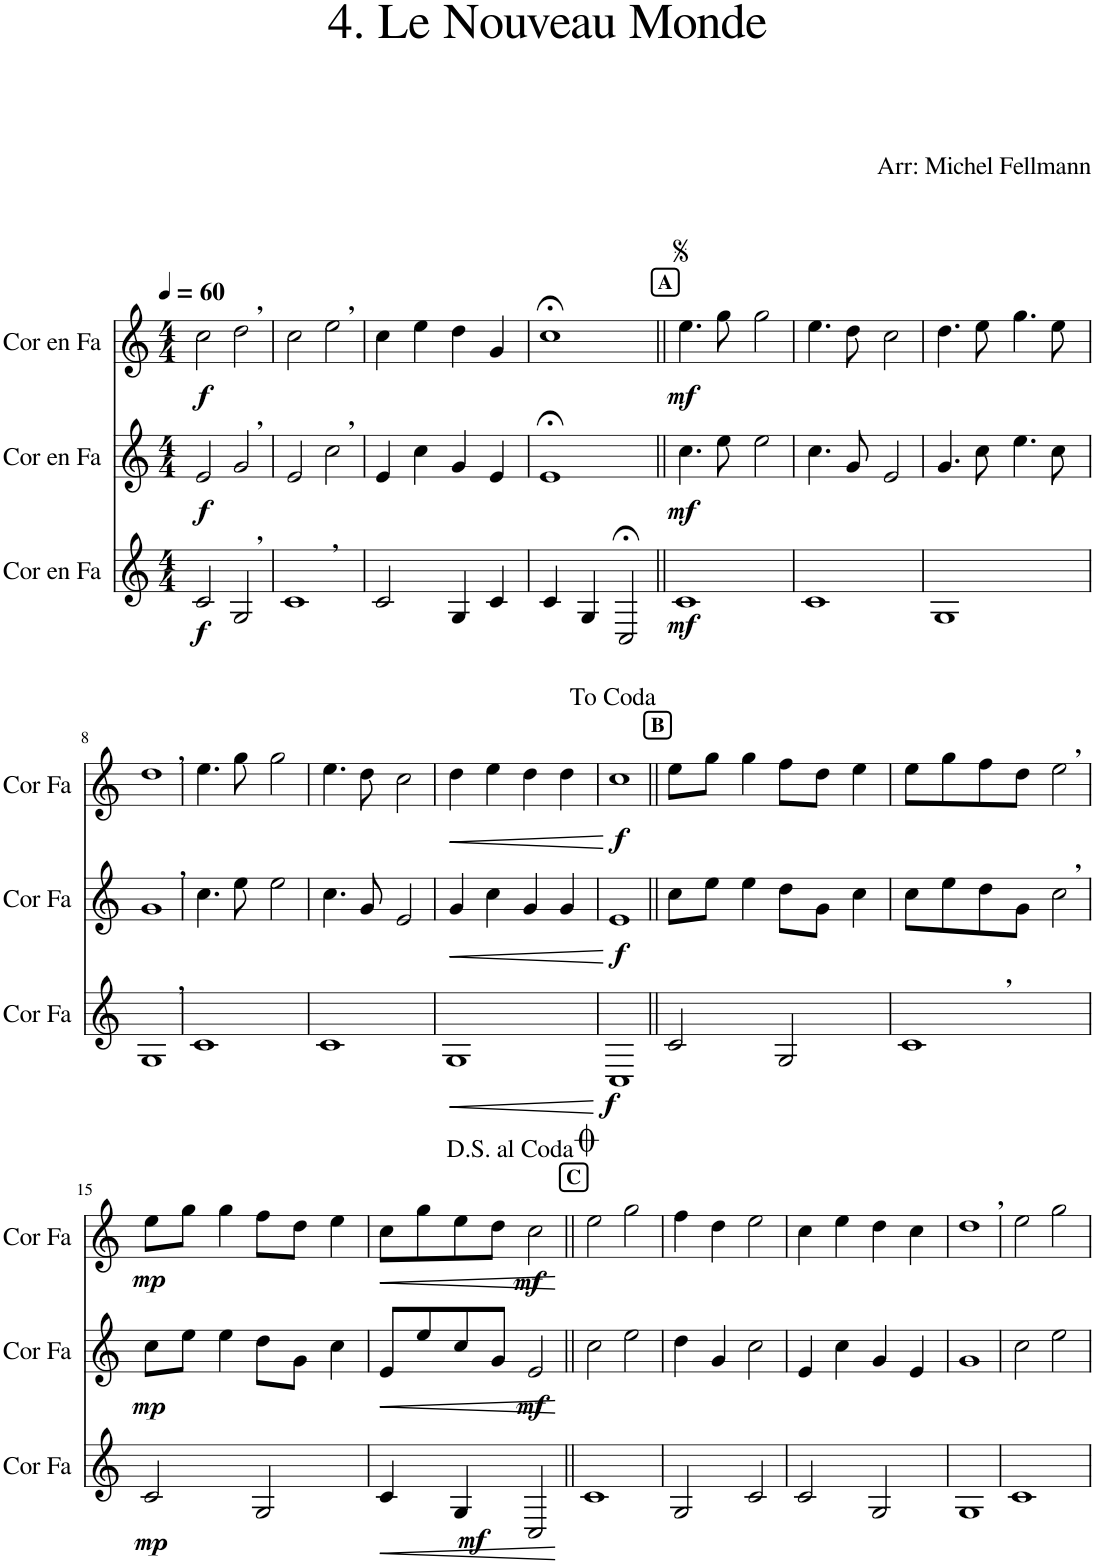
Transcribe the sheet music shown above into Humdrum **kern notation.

**kern	**dynam	**kern	**dynam	**kern	**dynam
*part3	*part3	*part2	*part2	*part1	*part1
*staff3	*staff3	*staff2	*staff2	*staff1	*staff1
*I"Cor en Fa	*	*I"Cor en Fa	*	*I"Cor en Fa	*
*I'Cor Fa	*	*I'Cor Fa	*	*I'Cor Fa	*
*clefG2	*	*clefG2	*	*clefG2	*
*Trd4c7	*	*Trd4c7	*	*Trd4c7	*
*k[]	*	*k[]	*	*k[]	*
*M4/4	*	*M4/4	*	*M4/4	*
*MM60	*	*MM60	*	*MM60	*
=1	=1	=1	=1	=1	=1
!	!LO:DY:b	!	!LO:DY:b	!	!LO:DY:b
2c/	f	2e/	f	2cc\	f
!	!	!	!	!LO:TX:a:B:t=,	!
!	!	!LO:TX:a:B:t=,	!	!	!
!LO:TX:a:B:t=,	!	!	!	!	!
2G/	.	2g/	.	2dd\	.
=2	=2	=2	=2	=2	=2
!LO:TX:a:B:t=,	!	!	!	!	!
1c	.	2e/	.	2cc\	.
!	!	!	!	!LO:TX:a:B:t=,	!
!	!	!LO:TX:a:B:t=,	!	!	!
.	.	2cc\	.	2ee\	.
=3	=3	=3	=3	=3	=3
2c/	.	4e/	.	4cc\	.
.	.	4cc\	.	4ee\	.
4G/	.	4g/	.	4dd\	.
4c/	.	4e/	.	4g/	.
=4	=4	=4	=4	=4	=4
4c/	.	1e;<	.	1cc;<	.
4G/	.	.	.	.	.
2C;</	.	.	.	.	.
!!LO:REH:place=s1:a:B:cj:t=A
=5||	=5||	=5||	=5||	=5||	=5||
!	!LO:DY:b	!	!LO:DY:b	!	!LO:DY:b
1c	mf	4.cc\	mf	4.ee\	mf
.	.	8ee\	.	8gg\	.
.	.	2ee\	.	2gg\	.
=6	=6	=6	=6	=6	=6
1c	.	4.cc\	.	4.ee\	.
.	.	8g/	.	8dd\	.
.	.	2e/	.	2cc\	.
=7	=7	=7	=7	=7	=7
1G	.	4.g/	.	4.dd\	.
.	.	8cc\	.	8ee\	.
.	.	4.ee\	.	4.gg\	.
.	.	8cc\	.	8ee\	.
!!LO:LB:g=z
=8	=8	=8	=8	=8	=8
!	!	!	!	!LO:TX:a:B:t=,	!
!	!	!LO:TX:a:B:t=,	!	!	!
!LO:TX:a:B:t=,	!	!	!	!	!
1G	.	1g	.	1dd	.
=9	=9	=9	=9	=9	=9
1c	.	4.cc\	.	4.ee\	.
.	.	8ee\	.	8gg\	.
.	.	2ee\	.	2gg\	.
=10	=10	=10	=10	=10	=10
1c	.	4.cc\	.	4.ee\	.
.	.	8g/	.	8dd\	.
.	.	2e/	.	2cc\	.
=11	=11	=11	=11	=11	=11
!	!LO:HP:b	!	!LO:HP:b	!	!LO:HP:b
1G	<	4g/	<	4dd\	<
.	.	4cc\	.	4ee\	.
.	.	4g/	.	4dd\	.
.	.	4g/	.	4dd\	.
.	[	.	[	.	[
=12	=12	=12	=12	=12	=12
!	!LO:DY:b	!	!LO:DY:b	!	!LO:DY:b
1C	f	1e	f	1cc	f
!!LO:REH:place=s1:a:B:cj:t=B
=13||	=13||	=13||	=13||	=13||	=13||
2c/	.	8cc\L	.	8ee\L	.
.	.	8ee\J	.	8gg\J	.
.	.	4ee\	.	4gg\	.
2G/	.	8dd\L	.	8ff\L	.
.	.	8g\J	.	8dd\J	.
.	.	4cc\	.	4ee\	.
=14	=14	=14	=14	=14	=14
!LO:TX:a:B:t=,	!	!	!	!	!
1c	.	8cc\L	.	8ee\L	.
.	.	8ee\	.	8gg\	.
.	.	8dd\	.	8ff\	.
.	.	8g\J	.	8dd\J	.
!	!	!	!	!LO:TX:a:B:t=,	!
!	!	!LO:TX:a:B:t=,	!	!	!
.	.	2cc\	.	2ee\	.
!!LO:LB:g=z
=15	=15	=15	=15	=15	=15
!	!LO:DY:b	!	!LO:DY:b	!	!LO:DY:b
2c/	mp	8cc\L	mp	8ee\L	mp
.	.	8ee\J	.	8gg\J	.
.	.	4ee\	.	4gg\	.
2G/	.	8dd\L	.	8ff\L	.
.	.	8g\J	.	8dd\J	.
.	.	4cc\	.	4ee\	.
=16	=16	=16	=16	=16	=16
!	!LO:HP:b	!	!LO:HP:b	!	!LO:HP:b
4c/	<	8e/L	<	8cc\L	<
.	.	8ee/	.	8gg\	.
!	!LO:DY:b	!	!	!	!
4G/	mf	8cc/	.	8ee\	.
.	.	8g/J	.	8dd\J	.
!	!	!	!LO:DY:b	!	!LO:DY:b
2C/	.	2e/	mf	2cc\	mf
.	[	.	[	.	[
!!LO:REH:place=s1:a:B:cj:t=C
=17||	=17||	=17||	=17||	=17||	=17||
1c	.	2cc\	.	2ee\	.
.	.	2ee\	.	2gg\	.
=18	=18	=18	=18	=18	=18
2G/	.	4dd\	.	4ff\	.
.	.	4g/	.	4dd\	.
2c/	.	2cc\	.	2ee\	.
=19	=19	=19	=19	=19	=19
2c/	.	4e/	.	4cc\	.
.	.	4cc\	.	4ee\	.
2G/	.	4g/	.	4dd\	.
.	.	4e/	.	4cc\	.
=20	=20	=20	=20	=20	=20
!	!	!	!	!LO:TX:a:B:t=,	!
1G	.	1g	.	1dd	.
=21	=21	=21	=21	=21	=21
1c	.	2cc\	.	2ee\	.
.	.	2ee\	.	2gg\	.
=	=	=	=	=	=
*-	*-	*-	*-	*-	*-
